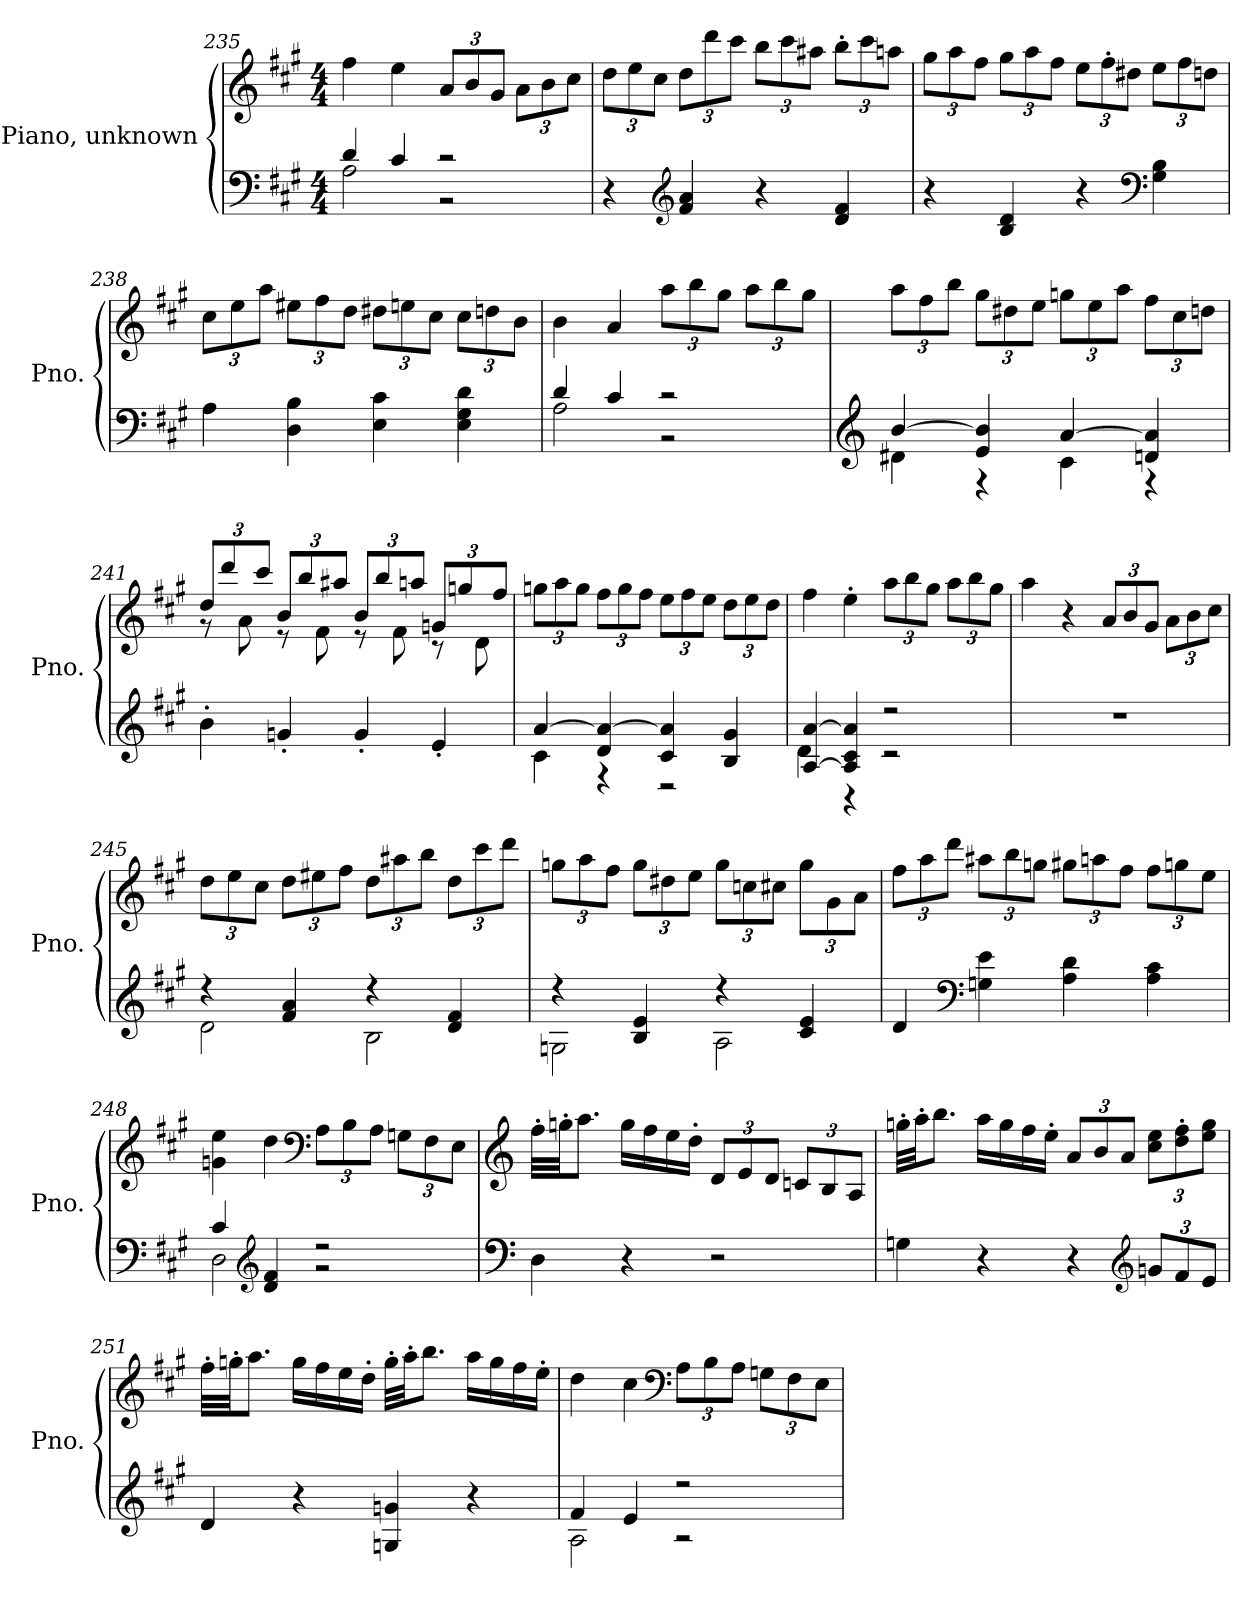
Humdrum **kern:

**kern	**kern
*part1	*part1
*staff2	*staff1
*I"Piano, unknown	*
*I'Pno.	*
*clefF4	*clefG2
*k[f#c#g#]	*k[f#c#g#]
*M4/4	*M4/4
=235	=235
*^	*
4d/	2A\	4ff#\
4c#/	.	4ee\
*	*	*Xbrackettup
2r	2r	12a/L
.	.	12b/
.	.	12g#/J
.	.	12a\L
.	.	12b\
.	.	12cc#\J
*v	*v	*
!!LO:LB:g=z
=236	=236
4r	12dd\L
.	12ee\
.	12cc#\J
*clefG2	*
4f#/ 4a/	12dd\L
.	12ddd\
.	12ccc#\J
4r	12bb\L
.	12ccc#\
.	12aa#X\J
4d/ 4f#/	12bb'\L
.	12ccc#\
.	12aan\J
=237	=237
4r	12gg#\L
.	12aa\
.	12ff#\J
4B/ 4d/	12gg#\L
.	12aa\
.	12ff#\J
4r	12ee\L
.	12ff#'\
.	12dd#X\J
*clefF4	*
4G#\ 4B\	12ee\L
.	12ff#\
.	12ddn\J
!!LO:LB:g=z
=238	=238
4A\	12cc#\L
.	12ee\
.	12aa\J
4D\ 4B\	12ee#X\L
.	12ff#\
.	12dd\J
4E\ 4c#\	12dd#X\L
.	12een\
.	12cc#\J
4E\ 4G#\ 4d\	12cc#\L
.	12ddn\
.	12b\J
=239	=239
*^	*
4d/	2A\	4b\
4c#/	.	4a/
2r	2r	12aa\L
.	.	12bb\
.	.	12gg#\J
.	.	12aa\L
.	.	12bb\
.	.	12gg#\J
=240	=240	=240
*clefG2	*	*
[4b/	4d#X\	12aa\L
.	.	12ff#\
.	.	12bb\J
4e/ 4b/]	4r	12gg#\L
.	.	12dd#X\
.	.	12ee\J
[4a/	4c#\	12ggn\L
.	.	12ee\
.	.	12aa\J
4dn/ 4a/]	4r	12ff#\L
.	.	12cc#\
.	.	12ddn\J
*v	*v	*
!!LO:LB:g=z
=241	=241
*	*^
4b'\	12dd/L	8r
.	12ddd/	.
.	.	8a\
.	12ccc#/J	.
4gn'/	12b/L	8r
.	12bb/	.
.	.	8f#\
.	12aa#X/J	.
4g'/	12b/L	8r
.	12bb/	.
.	.	8f#\
.	12aan/J	.
4e'/	12gn/L	8r
.	12ggn/	.
.	.	8d\
.	12ff#/J	.
*	*v	*v
=242	=242
*^	*
[4a/	4c#\	12ggn\L
.	.	12aa\
.	.	12gg\J
4d/ 4a/_	4r	12ff#\L
.	.	12gg\
.	.	12ff#\J
4c#/ 4a/]	2r	12ee\L
.	.	12ff#\
.	.	12ee\J
4B/ 4g#/	.	12dd\L
.	.	12ee\
.	.	12dd\J
=243	=243	=243
[4A/ [4a/	4d\	4ff#\
4A/] 4c#/ 4a/]	4r	4ee'\
2r	2r	12aa\L
.	.	12bb\
.	.	12gg#\J
.	.	12aa\L
.	.	12bb\
.	.	12gg#\J
*v	*v	*
!!LO:LB:g=z
=244	=244
1r	4aa\
.	4r
.	12a/L
.	12b/
.	12g#/J
.	12a\L
.	12b\
.	12cc#\J
=245	=245
*^	*
4r	2d\	12dd\L
.	.	12ee\
.	.	12cc#\J
4f#/ 4a/	.	12dd\L
.	.	12ee#X\
.	.	12ff#\J
4r	2B\	12dd\L
.	.	12aa#X\
.	.	12bb\J
4d/ 4f#/	.	12dd\L
.	.	12ccc#\
.	.	12ddd\J
=246	=246	=246
4r	2Gn\	12ggn\L
.	.	12aa\
.	.	12ff#\J
4B/ 4e/	.	12gg\L
.	.	12dd#X\
.	.	12ee\J
4r	2A\	12gg\L
.	.	12ccn\
.	.	12cc#X\J
4c#/ 4e/	.	12gg\L
.	.	12g#\
.	.	12a\J
*v	*v	*
!!LO:PB:g=z
=247	=247
4d/	12ff#\L
.	12aa\
.	12ddd\J
*clefF4	*
4Gn\ 4e\	12aa#X\L
.	12bb\
.	12ggn\J
4A\ 4d\	12gg#X\L
.	12aan\
.	12ff#\J
4A\ 4c#\	12ff#\L
.	12ggn\
.	12ee\J
=248	=248
*^	*
4c#/	2D\	4gn\ 4ee\
*clefG2	*	*
4d/ 4f#/	.	4dd\
*	*	*clefF4
2r	2r	12A\L
.	.	12B\
.	.	12A\J
.	.	12Gn\L
.	.	12F#\
.	.	12E\J
*v	*v	*
!!LO:LB:g=z
=249	=249
*clefF4	*clefG2
4D\	32ff#'\LLL
.	32ggn'\JJ
.	8.aa\J
4r	16gg\LL
.	16ff#\
.	16ee\
.	16dd'\JJ
2r	12d/L
.	12e/
.	12d/J
.	12cn/L
.	12B/
.	12A/J
=250	=250
4Gn\	32ggn'\LLL
.	32aa'\JJ
.	8.bb\J
4r	16aa\LL
.	16gg\
.	16ff#\
.	16ee'\JJ
4r	12a/L
.	12b/
.	12a/J
*clefG2	*
*Xbrackettup	*
12gn/L	12cc#\ 12ee\L
12f#/	12dd\' 12ff#\'
12e/J	12ee\ 12gg\J
!!LO:LB:g=z
=251	=251
4d/	32ff#'\LLL
.	32ggn'\JJ
.	8.aa\J
4r	16gg\LL
.	16ff#\
.	16ee\
.	16dd'\JJ
4Gn/ 4gn/	32gg'\LLL
.	32aa'\JJ
.	8.bb\J
4r	16aa\LL
.	16gg\
.	16ff#\
.	16ee'\JJ
=252	=252
*^	*
4f#/	2A\	4dd\
4e/	.	4cc#\
*	*	*clefF4
2r	2r	12A\L
.	.	12B\
.	.	12A\J
.	.	12Gn\L
.	.	12F#\
.	.	12E\J
*v	*v	*
=	=
*-	*-
